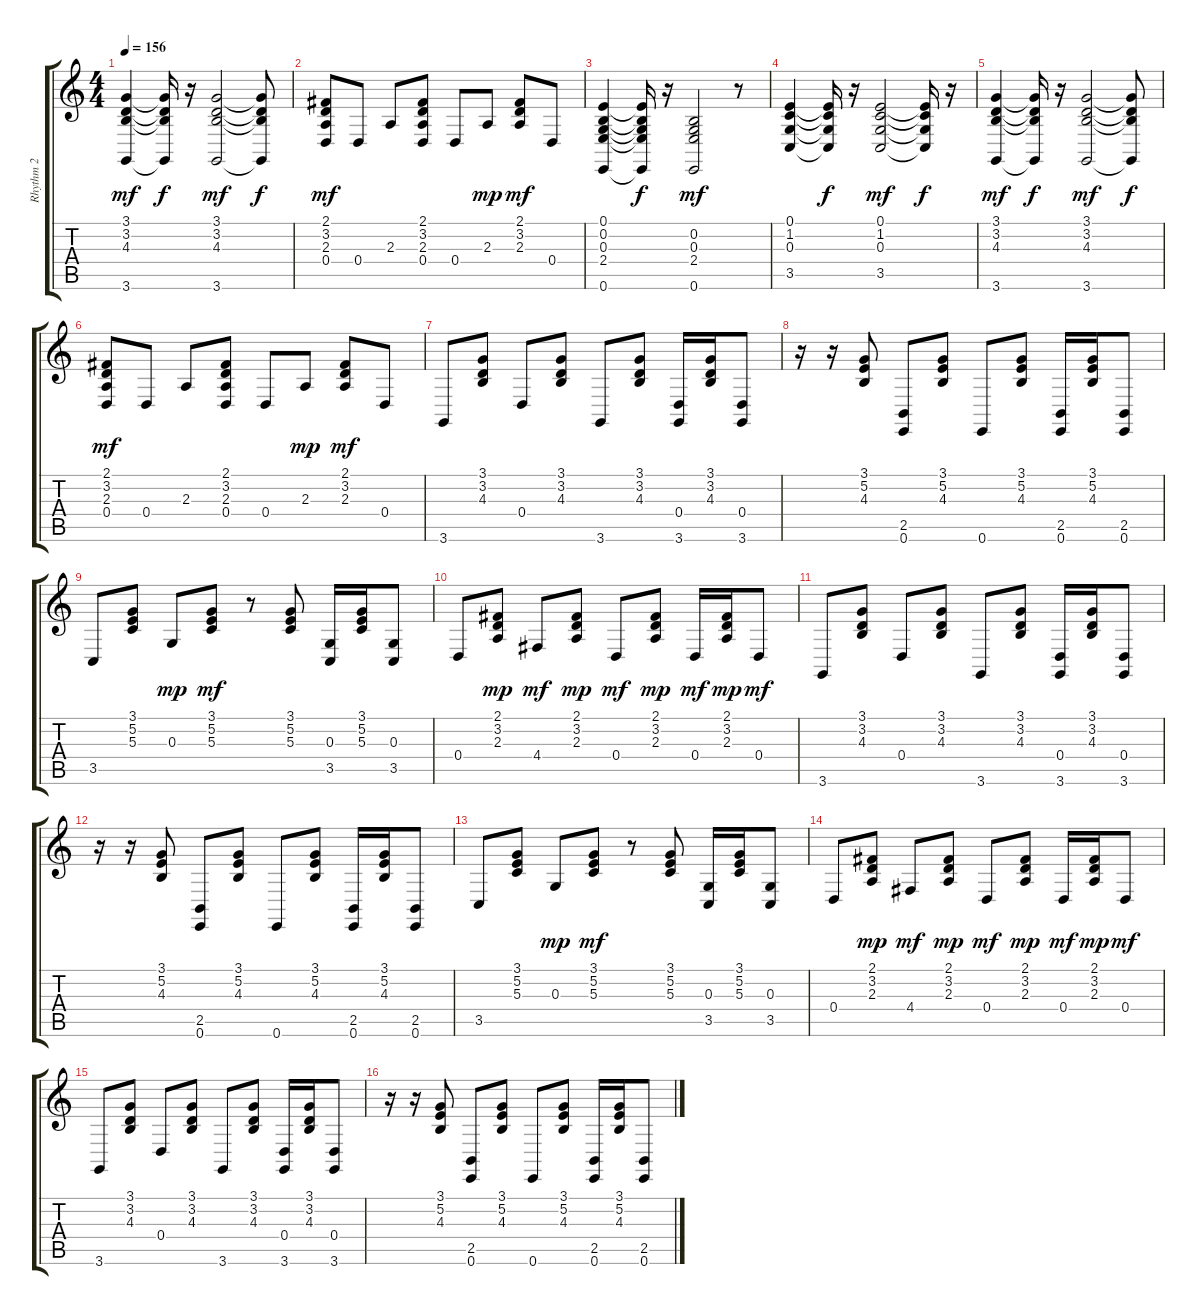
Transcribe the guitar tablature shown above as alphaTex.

\track ("Rhythm 2" "Rhythm 2") {instrument lead5charang}
\staff {score tabs}
\tuning (E4 B3 G3 D3 A2 E2) {hide}
\ts (4 4)
\tempo 156
\clef g2
\ks c
(3.1 3.2 4.3 3.6).4{dy mf} (3.1{t} 3.2{t} 4.3{t} 3.6{t}).16{dy f} r.16 (3.1 3.2 4.3 3.6).2{dy mf} (3.1{t} 3.2{t} 4.3{t} 3.6{t}).8{dy f} |
(2.1 3.2 2.3 0.4).8{dy mf} 0.4.8 2.3.8 (2.1 3.2 2.3 0.4).8 0.4.8 2.3.8{dy mp} (2.1 3.2 2.3).8{dy mf} 0.4.8 |
(0.1 0.2 0.3 2.4 0.6).4 (0.1{t} 0.2{t} 0.3{t} 2.4{t} 0.6{t}).16{dy f} r.16 (0.2 0.3 2.4 0.6).2{dy mf} r.8 |
(0.1 1.2 0.3 3.5).4 (0.1{t} 1.2{t} 0.3{t} 3.5{t}).16{dy f} r.16 (0.1 1.2 0.3 3.5).2{dy mf} (0.1{t} 1.2{t} 0.3{t} 3.5{t}).16{dy f} r.16 |
(3.1 3.2 4.3 3.6).4{dy mf} (3.1{t} 3.2{t} 4.3{t} 3.6{t}).16{dy f} r.16 (3.1 3.2 4.3 3.6).2{dy mf} (3.1{t} 3.2{t} 4.3{t} 3.6{t}).8{dy f} |
(2.1 3.2 2.3 0.4).8{dy mf} 0.4.8 2.3.8 (2.1 3.2 2.3 0.4).8 0.4.8 2.3.8{dy mp} (2.1 3.2 2.3).8{dy mf} 0.4.8 |
3.6.8 (3.1 3.2 4.3).8 0.4.8 (3.1 3.2 4.3).8 3.6.8 (3.1 3.2 4.3).8 (0.4 3.6).16 (3.1 3.2 4.3).16 (0.4 3.6).8 |
r.16 r.16 (3.1 5.2 4.3).8 (2.5 0.6).8 (3.1 5.2 4.3).8 0.6.8 (3.1 5.2 4.3).8 (2.5 0.6).16 (3.1 5.2 4.3).16 (2.5 0.6).8 |
3.5.8 (3.1 5.2 5.3).8 0.3.8{dy mp} (3.1 5.2 5.3).8{dy mf} r.8 (3.1 5.2 5.3).8 (0.3 3.5).16 (3.1 5.2 5.3).16 (0.3 3.5).8 |
0.4.8 (2.1 3.2 2.3).8{dy mp} 4.4.8{dy mf} (2.1 3.2 2.3).8{dy mp} 0.4.8{dy mf} (2.1 3.2 2.3).8{dy mp} 0.4.16{dy mf} (2.1 3.2 2.3).16{dy mp} 0.4.8{dy mf} |
3.6.8 (3.1 3.2 4.3).8 0.4.8 (3.1 3.2 4.3).8 3.6.8 (3.1 3.2 4.3).8 (0.4 3.6).16 (3.1 3.2 4.3).16 (0.4 3.6).8 |
r.16 r.16 (3.1 5.2 4.3).8 (2.5 0.6).8 (3.1 5.2 4.3).8 0.6.8 (3.1 5.2 4.3).8 (2.5 0.6).16 (3.1 5.2 4.3).16 (2.5 0.6).8 |
3.5.8 (3.1 5.2 5.3).8 0.3.8{dy mp} (3.1 5.2 5.3).8{dy mf} r.8 (3.1 5.2 5.3).8 (0.3 3.5).16 (3.1 5.2 5.3).16 (0.3 3.5).8 |
0.4.8 (2.1 3.2 2.3).8{dy mp} 4.4.8{dy mf} (2.1 3.2 2.3).8{dy mp} 0.4.8{dy mf} (2.1 3.2 2.3).8{dy mp} 0.4.16{dy mf} (2.1 3.2 2.3).16{dy mp} 0.4.8{dy mf} |
3.6.8 (3.1 3.2 4.3).8 0.4.8 (3.1 3.2 4.3).8 3.6.8 (3.1 3.2 4.3).8 (0.4 3.6).16 (3.1 3.2 4.3).16 (0.4 3.6).8 |
r.16 r.16 (3.1 5.2 4.3).8 (2.5 0.6).8 (3.1 5.2 4.3).8 0.6.8 (3.1 5.2 4.3).8 (2.5 0.6).16 (3.1 5.2 4.3).16 (2.5 0.6).8
